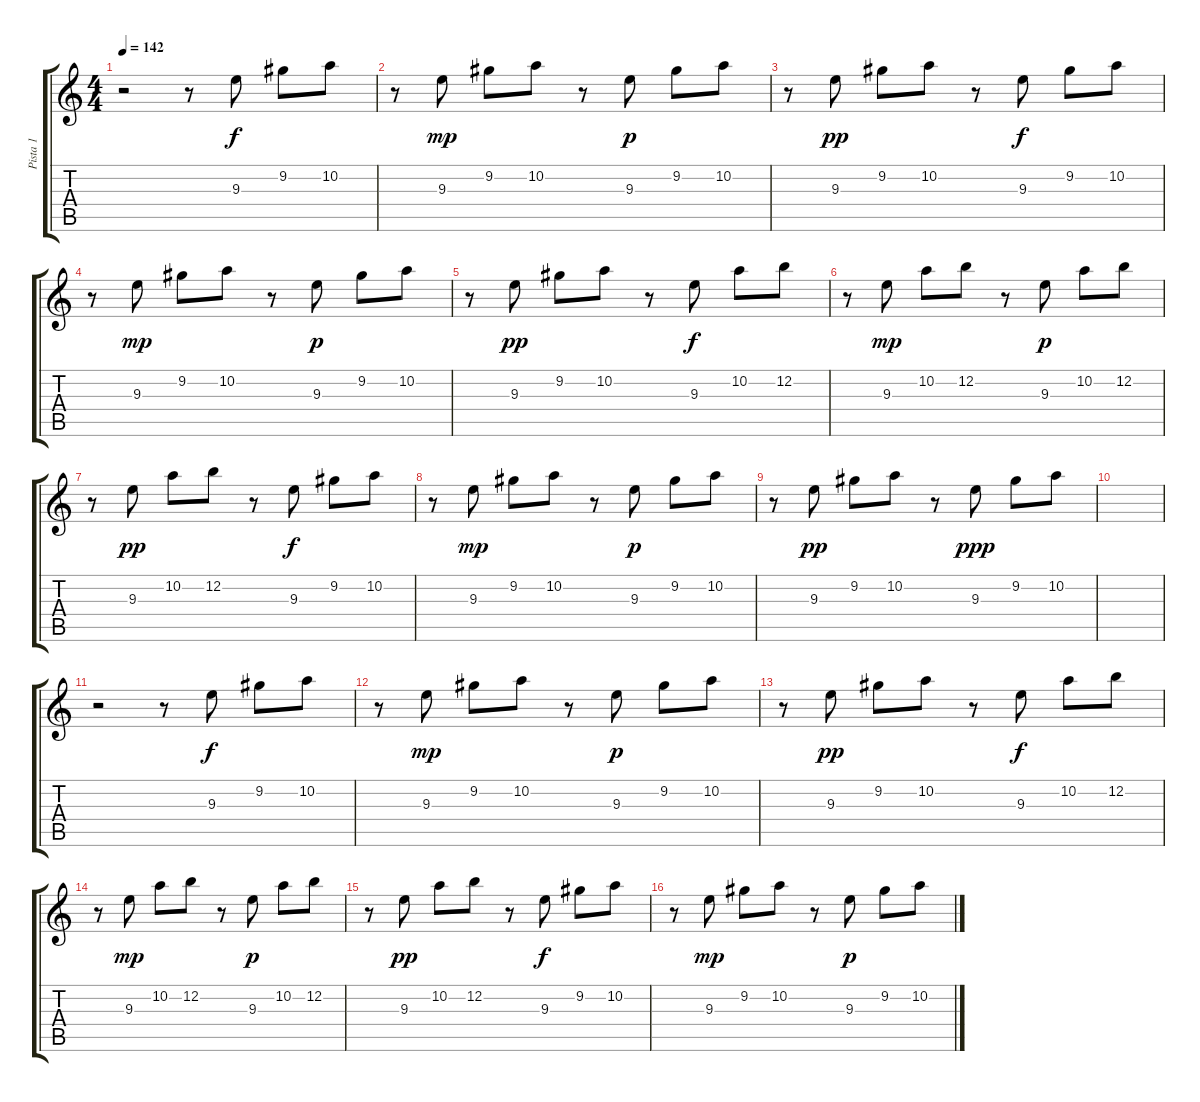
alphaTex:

\track ("Pista 1" "Pista 1") {instrument distortionguitar}
\staff {score tabs}
\tuning (E4 B3 G3 D3 A2 E2) {hide}
\ts (4 4)
\tempo 142
\clef g2
\ks c
r.2{dy f} r.8 9.3.8 9.2.8 10.2.8 |
r.8 9.3.8{dy mp} 9.2.8 10.2.8 r.8 9.3.8{dy p} 9.2.8 10.2.8 |
r.8 9.3.8{dy pp} 9.2.8 10.2.8 r.8 9.3.8{dy f} 9.2.8 10.2.8 |
r.8 9.3.8{dy mp} 9.2.8 10.2.8 r.8 9.3.8{dy p} 9.2.8 10.2.8 |
r.8 9.3.8{dy pp} 9.2.8 10.2.8 r.8 9.3.8{dy f} 10.2.8 12.2.8 |
r.8 9.3.8{dy mp} 10.2.8 12.2.8 r.8 9.3.8{dy p} 10.2.8 12.2.8 |
r.8 9.3.8{dy pp} 10.2.8 12.2.8 r.8 9.3.8{dy f} 9.2.8 10.2.8 |
r.8 9.3.8{dy mp} 9.2.8 10.2.8 r.8 9.3.8{dy p} 9.2.8 10.2.8 |
r.8 9.3.8{dy pp} 9.2.8 10.2.8 r.8 9.3.8{dy ppp} 9.2.8 10.2.8 |
|
r.2 r.8 9.3.8{dy f} 9.2.8 10.2.8 |
r.8 9.3.8{dy mp} 9.2.8 10.2.8 r.8 9.3.8{dy p} 9.2.8 10.2.8 |
r.8 9.3.8{dy pp} 9.2.8 10.2.8 r.8 9.3.8{dy f} 10.2.8 12.2.8 |
r.8 9.3.8{dy mp} 10.2.8 12.2.8 r.8 9.3.8{dy p} 10.2.8 12.2.8 |
r.8 9.3.8{dy pp} 10.2.8 12.2.8 r.8 9.3.8{dy f} 9.2.8 10.2.8 |
r.8 9.3.8{dy mp} 9.2.8 10.2.8 r.8 9.3.8{dy p} 9.2.8 10.2.8
